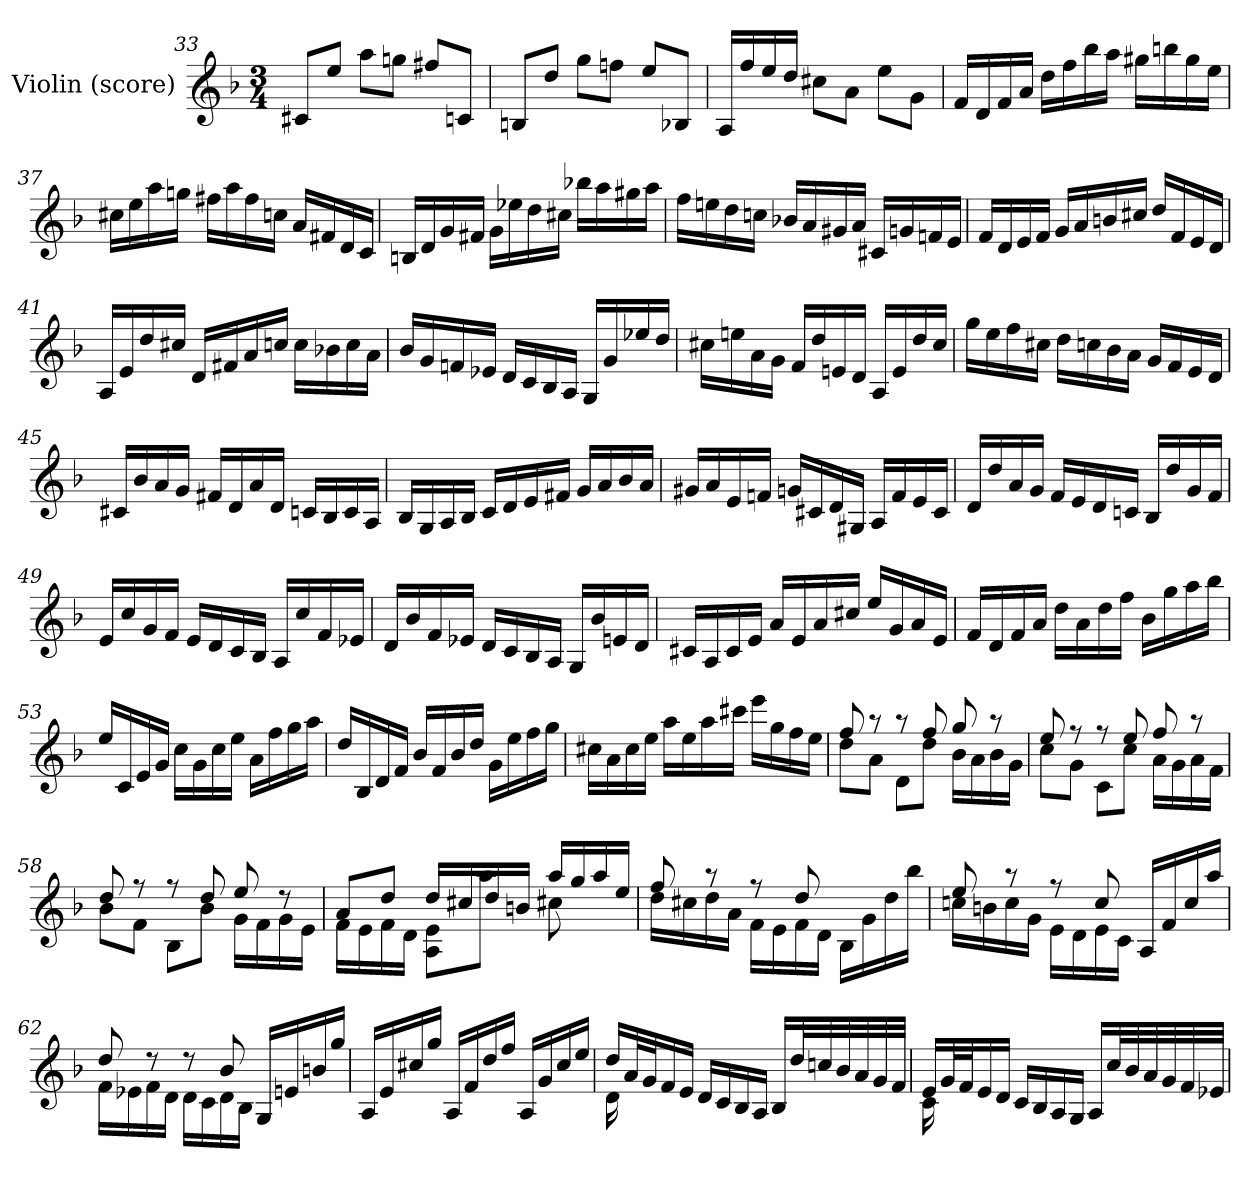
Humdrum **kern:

**kern
*part1
*staff1
*I"Violin (score)
*I'Vln
*clefG2
*k[b-]
*M3/4
=33
8c#X/L
8ee/J
8aa\L
8ggn\J
8ff#X/L
8cn/J
=34
8Bn/L
8dd/J
8gg\L
8ffn\J
8ee/L
8B-X/J
=35
16A/LL
16ff/
16ee/
16dd/JJ
8cc#X\L
8a\J
8ee\L
8g\J
=36
16f/LL
16d/
16f/
16a/JJ
16dd\LL
16ff\
16bb-\
16aa\JJ
16gg#X\LL
16bbn\
16gg#\
16ee\JJ
=37
16cc#X\LL
16ee\
16aa\
16ggn\JJ
16ff#X\LL
16aa\
16ff#\
16ccn\JJ
16a/LL
16f#X/
16d/
16c/JJ
=38
16Bn/LL
16d/
16g/
16f#X/JJ
16g\LL
16ee-X\
16dd\
16cc#X\JJ
16bb-X\LL
16aa\
16gg#X\
16aa\JJ
=39
16ff\LL
16een\
16dd\
16ccn\JJ
16b-X/LL
16a/
16g#X/
16a/JJ
16c#X/LL
16gn/
16fn/
16e/JJ
=40
16f/LL
16d/
16e/
16f/JJ
16g/LL
16a/
16bn/
16cc#X/JJ
16dd/LL
16f/
16e/
16d/JJ
=41
16A/LL
16e/
16dd/
16cc#X/JJ
16d/LL
16f#X/
16a/
16ccn/JJ
16cc\LL
16b-X\
16cc\
16a\JJ
=42
16b-/LL
16g/
16fn/
16e-X/JJ
16d/LL
16c/
16B-/
16A/JJ
16G/LL
16g/
16ee-X/
16dd/JJ
=43
16cc#X\LL
16een\
16a\
16g\JJ
16f/LL
16dd/
16en/
16d/JJ
16A/LL
16e/
16dd/
16cc#/JJ
=44
16gg\LL
16ee\
16ff\
16cc#X\JJ
16dd\LL
16ccn\
16b-\
16a\JJ
16g/LL
16f/
16e/
16d/JJ
=45
16c#X/LL
16b-/
16a/
16g/JJ
16f#X/LL
16d/
16a/
16d/JJ
16cn/LL
16B-/
16c/
16A/JJ
=46
16B-/LL
16G/
16A/
16B-/JJ
16c/LL
16d/
16e/
16f#X/JJ
16g/LL
16a/
16b-/
16a/JJ
=47
16g#X/LL
16a/
16e/
16fn/JJ
16gn/LL
16c#X/
16d/
16G#X/JJ
16A/LL
16f/
16e/
16c#/JJ
=48
16d/LL
16dd/
16a/
16g/JJ
16f/LL
16e/
16d/
16cn/JJ
16B-/LL
16dd/
16g/
16f/JJ
=49
16e/LL
16cc/
16g/
16f/JJ
16e/LL
16d/
16c/
16B-/JJ
16A/LL
16cc/
16f/
16e-X/JJ
=50
16d/LL
16b-/
16f/
16e-X/JJ
16d/LL
16c/
16B-/
16A/JJ
16G/LL
16b-/
16en/
16d/JJ
=51
16c#X/LL
16A/
16c#/
16e/JJ
16a/LL
16e/
16a/
16cc#X/JJ
16ee/LL
16g/
16a/
16e/JJ
=52
16f/LL
16d/
16f/
16a/JJ
16dd\LL
16a\
16dd\
16ff\JJ
16b-\LL
16gg\
16aa\
16bb-\JJ
=53
16ee/LL
16c/
16e/
16g/JJ
16cc\LL
16g\
16cc\
16ee\JJ
16a\LL
16ff\
16gg\
16aa\JJ
=54
16dd/LL
16B-/
16d/
16f/JJ
16b-/LL
16f/
16b-/
16dd/JJ
16g\LL
16ee\
16ff\
16gg\JJ
=55
16cc#X\LL
16a\
16cc#\
16ee\JJ
16aa\LL
16ee\
16aa\
16ccc#X\JJ
16eee\LL
16gg\
16ff\
16ee\JJ
=56
*^
8ff/	8dd\L
8r	8a\J
8r	8d\L
8ff/	8dd\J
8gg/	16b-\LL
.	16a\
8r	16b-\
.	16g\JJ
=57	=57
8ee/	8cc\L
8r	8g\J
8r	8c\L
8ee/	8cc\J
8ff/	16a\LL
.	16g\
8r	16a\
.	16f\JJ
=58	=58
8dd/	8b-\L
8r	8f\J
8r	8B-\L
8dd/	8b-\J
8ee/	16g\LL
.	16f\
8r	16g\
.	16e\JJ
=59	=59
8a/L	16f\LL
.	16e\
8dd/J	16f\
.	16d\JJ
16dd/LL	8A\ 8e\L
16cc#X/	.
16dd/	8aa\J
16bn/JJ	.
16aa/LL	8cc#X\
16gg/	.
16aa/	8ryy
16ee/JJ	.
=60	=60
8ff/	16dd\LL
.	16cc#X\
8r	16dd\
.	16a\JJ
8r	16f\LL
.	16e\
8dd/	16f\
.	16d\JJ
16B-\LL	4ryy
16g\	.
16dd\	.
16bb-\JJ	.
=61	=61
8ee/	16ccn\LL
.	16bn\
8r	16cc\
.	16g\JJ
8r	16e\LL
.	16d\
8cc/	16e\
.	16c\JJ
16A/LL	4ryy
16f/	.
16cc/	.
16aa/JJ	.
=62	=62
8dd/	16f\LL
.	16e-X\
8r	16f\
.	16d\JJ
8r	16d\LL
.	16c\
8b-/	16d\
.	16B-\JJ
16G/LL	4ryy
16en/	.
16bn/	.
16gg/JJ	.
*v	*v
=63
16A/LL
16e/
16cc#X/
16gg/JJ
16A/LL
16f/
16dd/
16ff/JJ
16A/LL
16g/
16cc#/
16ee/JJ
=64
*^
16dd/LL	16d\
32a/L	2ryy
32g/J	.
16f/	.
16e/JJ	.
16d/LL	.
16c/	.
16B-/	.
16A/JJ	.
16B-/LL	.
32dd/L	8.ryy
32ccn/	.
32b-/	.
32a/	.
32g/	.
32f/JJJ	.
=65	=65
16e/LL	16c\
32g/L	2ryy
32f/J	.
16e/	.
16d/JJ	.
16c/LL	.
16B-/	.
16A/	.
16G/JJ	.
16A/LL	.
32cc/L	8.ryy
32b-/	.
32a/	.
32g/	.
32f/	.
32e-X/JJJ	.
*v	*v
=
*-
